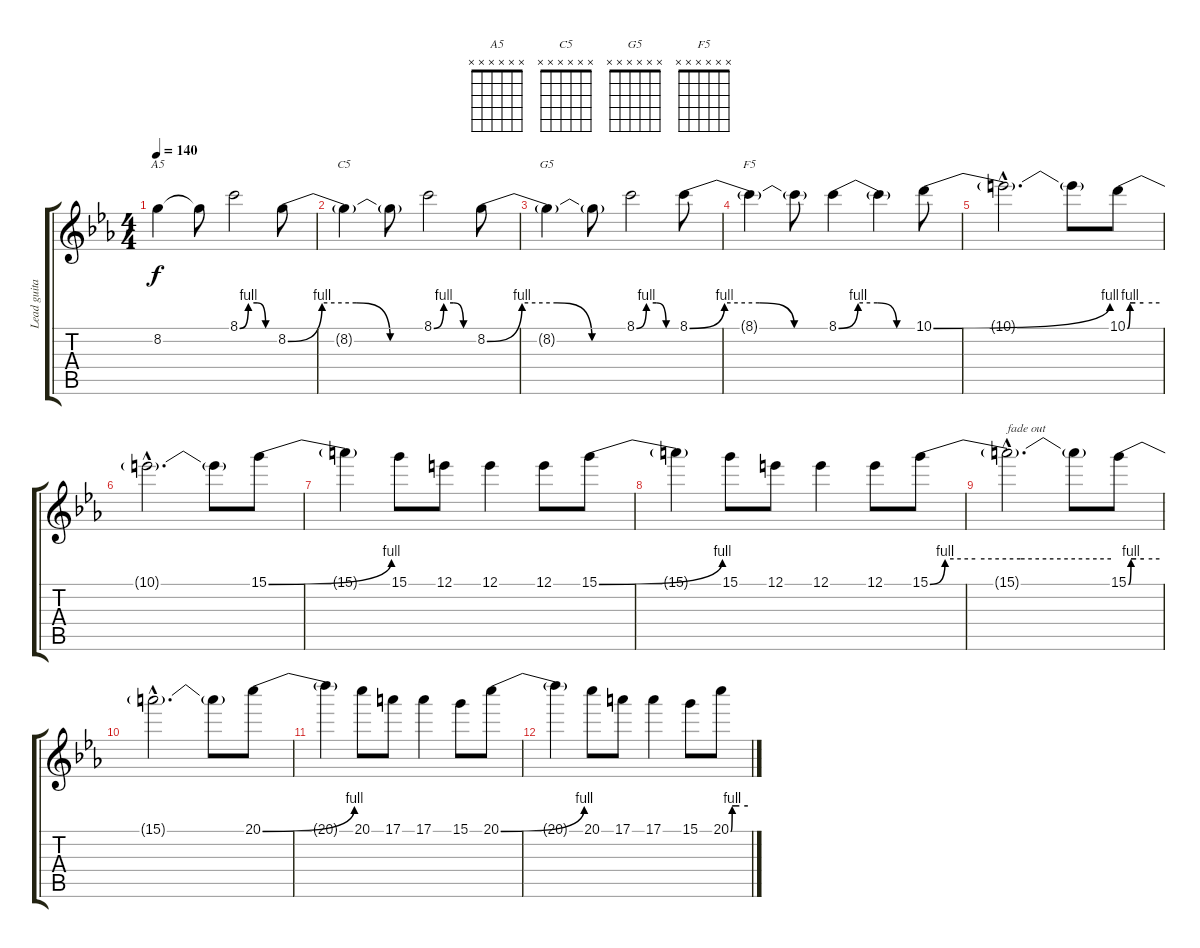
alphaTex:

\track ("Lead guitar - Davy Johnstone" "Lead guita") {instrument distortionguitar}
\staff {score tabs}
\tuning (E4 B3 G3 D3 A2 E2) {hide}
\chord ("A5" x x x x x x)
\chord ("C5" x x x x x x)
\chord ("G5" x x x x x x)
\chord ("F5" x x x x x x)
\ts (4 4)
\tempo 140
\clef g2
\ks cminor
8.2{t}.4{ch "A5" dy f} 8.2{t}.8 8.1{be (custom 0 0 15 4 30 4 45 0 60 0)}.2 8.2{be (custom 0 0 15 4 30 4 45 0 60 0)}.8 |
8.2{t}.4{ch "C5"} 8.2{t}.8 8.1{be (custom 0 0 15 4 30 4 45 0 60 0)}.2 8.2{be (custom 0 0 15 4 30 4 45 0 60 0)}.8 |
8.2{t}.4{ch "G5"} 8.2{t}.8 8.1{be (custom 0 0 15 4 30 4 45 0 60 0)}.2 8.1{be (custom 0 0 15 4 30 4 45 0 60 0)}.8 |
8.1{t}.4{ch "F5"} 8.1{t}.8 8.1{be (custom 0 0 15 4 30 4 45 0 60 0)}.4 8.1{t}.4 10.1{be (bend 0 0 60 4)}.8 |
10.1{hac t}.2{d} 10.1{t}.8 10.1{be (custom 0 0 5 4 15 4 30 4 60 4)}.8 |
10.1{hac t}.2{d} 10.1{t}.8 15.1{be (bend 0 0 60 4)}.8 |
15.1{t}.4 15.1.8 12.1.8 12.1.4 12.1.8 15.1{be (bend 0 0 60 4)}.8 |
15.1{t}.4 15.1.8 12.1.8 12.1.4 12.1.8 15.1{be (custom 0 0 5 4 15 4 30 4 60 4)}.8 |
15.1{hac t}.2{d txt "fade out" volume 0} 15.1{t}.8 15.1{be (custom 0 0 5 4 15 4 30 4 60 4)}.8 |
15.1{hac t}.2{d} 15.1{t}.8 20.1{be (bend 0 0 60 4)}.8 |
20.1{t}.4 20.1.8 17.1.8 17.1.4 15.1.8 20.1{be (bend 0 0 60 4)}.8 |
20.1{t}.4 20.1.8 17.1.8 17.1.4 15.1.8 20.1{be (custom 0 0 5 4 15 4 30 4 60 4)}.8
